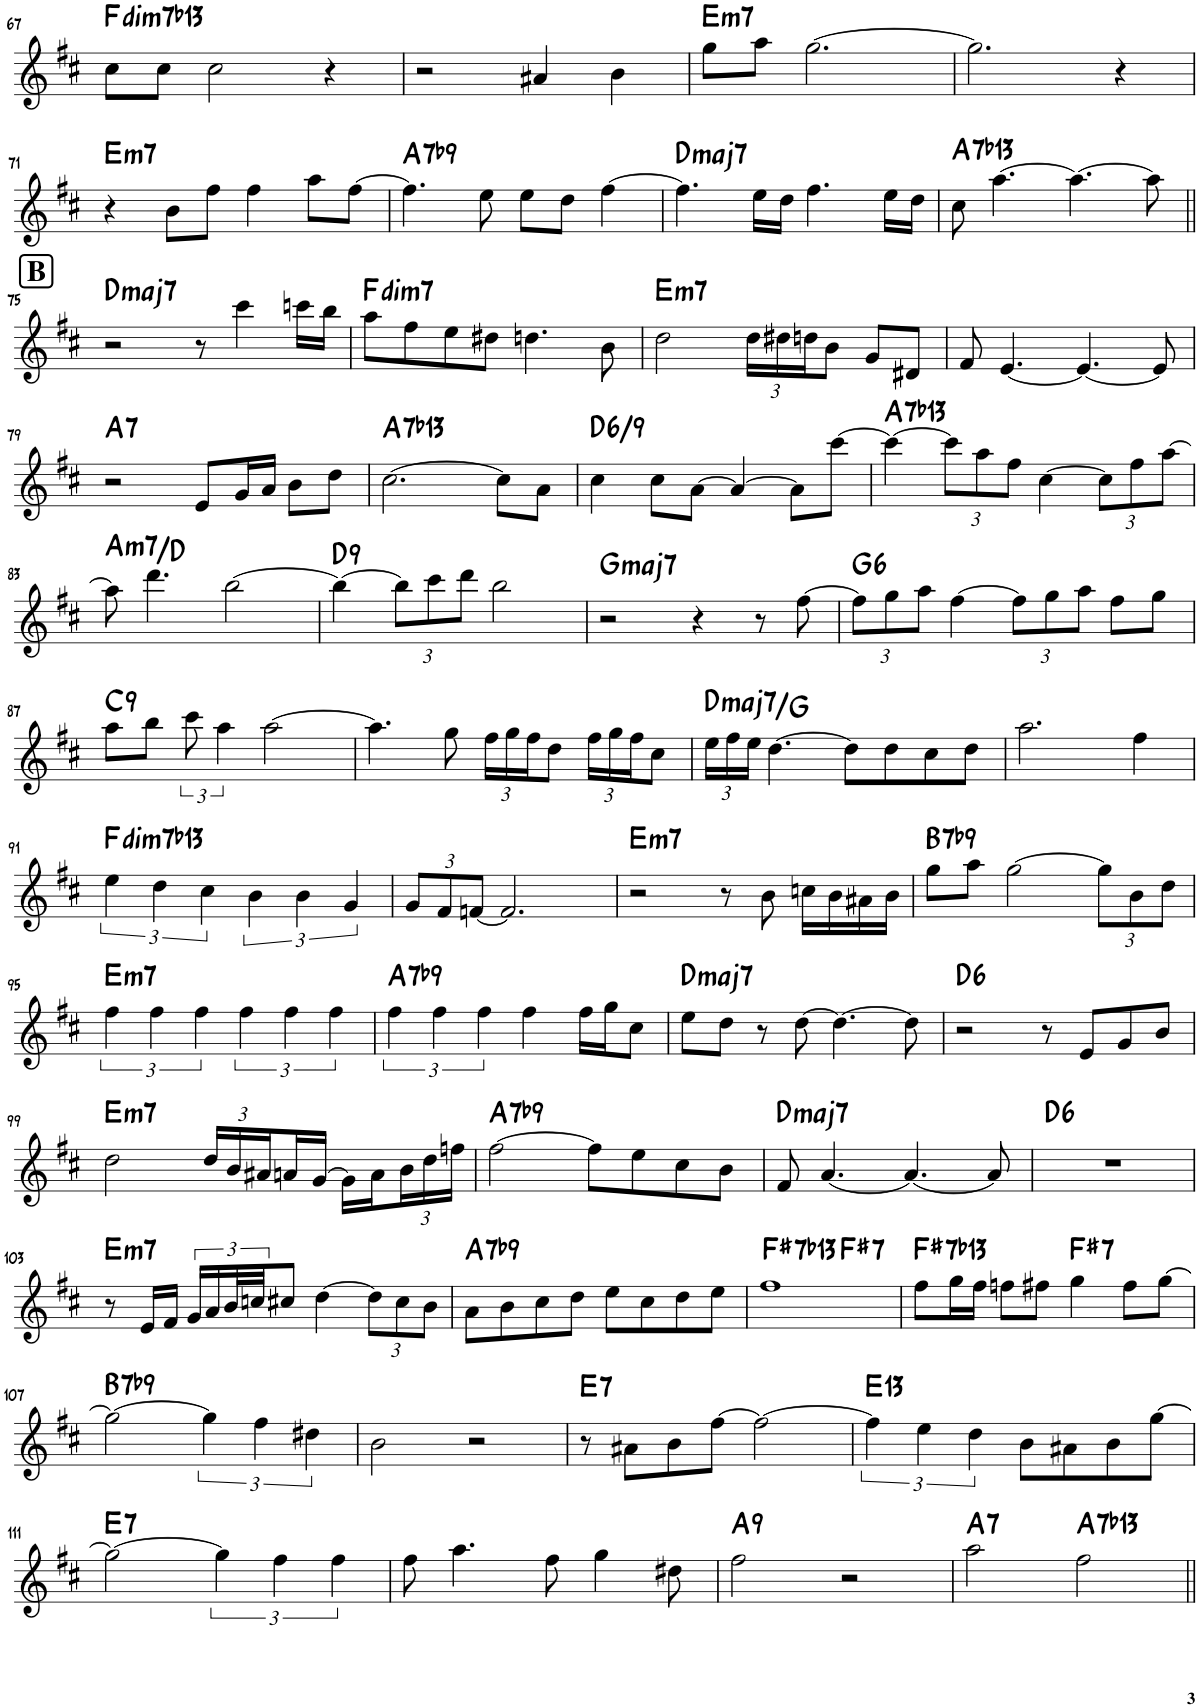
**kern	**harte
*part1	*part1
*staff1	*
*I"Piano	*
*I'Pno.	*
!!LO:PB:g=z
*clefG2	*
*k[f#c#]	*
*M4/4	*
=67	=67
!	!LO:H:kt=dim7
8cc#\L	F:dim7(b13)
8cc#\J	.
2cc#\	.
4r	.
=68	=68
2r	.
4a#X/	.
4b\	.
=69	=69
!	!LO:H:kt=m7
8gg\L	E:min7
8aa\J	.
[2.gg\	.
=70	=70
2.gg\]	.
4r	.
!!LO:LB:g=z
=71	=71
!	!LO:H:kt=m7
4r	E:min7
8b\L	.
8ff#\J	.
4ff#\	.
8aa\L	.
[8ff#\J	.
=72	=72
!	!LO:H:kt=7
4.ff#\]	A:7(b9)
8ee\	.
8ee\L	.
8dd\J	.
[4ff#\	.
=73	=73
!	!LO:H:kt=maj7
4.ff#\]	D:maj7
16ee\LL	.
16dd\JJ	.
4.ff#\	.
16ee\LL	.
16dd\JJ	.
=74	=74
!	!LO:H:kt=7
8cc#\	A:7(b13)
[4.aa\	.
4.aa\_	.
8aa\]	.
!!LO:LB:g=z
!!LO:REH:place=s1:a:B:cj:fs=14:t=B
=75||	=75||
!	!LO:H:kt=maj7
2r	D:maj7
8r	.
4ccc#\	.
16cccn\LL	.
16bb\JJ	.
=76	=76
!	!LO:H:kt=dim7
8aa\L	F:dim7
8ff#\	.
8ee\	.
8dd#X\J	.
4.ddn\	.
8b\	.
=77	=77
!	!LO:H:kt=m7
2dd\	E:min7
*Xbrackettup	*
24dd\LL	.
24dd#X\	.
24ddn\J	.
8b\J	.
8g/L	.
8d#X/J	.
=78	=78
8f#/	.
[4.e/	.
4.e/_	.
8e/]	.
!!LO:LB:g=z
=79	=79
!	!LO:H:kt=7
2r	A:7
8e/L	.
16g/L	.
16a/JJ	.
8b\L	.
8dd\J	.
=80	=80
!	!LO:H:kt=7
[2.cc#\	A:7(b13)
8cc#\L]	.
8a\J	.
=81	=81
!	!LO:H:kt=/6
4cc#\	D:maj6(9)
8cc#\L	.
[8a\J	.
4a/_	.
8a\L]	.
[8ccc#\J	.
=82	=82
!	!LO:H:kt=7
4ccc#\_	A:7(b13)
12ccc#\L]	.
12aa\	.
12ff#\J	.
[4cc#\	.
12cc#\L]	.
12ff#\	.
[12aa\J	.
!!LO:LB:g=z
=83	=83
!	!LO:H:kt=m7
8aa\]	A:min7/4
4.ddd\	.
[2bb\	.
=84	=84
!	!LO:H:kt=9
4bb\_	D:9
12bb\L]	.
12ccc#\	.
12ddd\J	.
2bb\	.
=85	=85
!	!LO:H:kt=maj7
2r	G:maj7
4r	.
8r	.
[8ff#\	.
=86	=86
!	!LO:H:kt=6
12ff#\L]	G:maj6
12gg\	.
12aa\J	.
[4ff#\	.
12ff#\L]	.
12gg\	.
12aa\J	.
8ff#\L	.
8gg\J	.
!!LO:LB:g=z
=87	=87
!	!LO:H:kt=9
8aa\L	C:9
8bb\J	.
*brackettup	*
12ccc#\	.
6aa\	.
[2aa\	.
=88	=88
4.aa\]	.
8gg\	.
*Xbrackettup	*
24ff#\LL	.
24gg\	.
24ff#\J	.
8dd\J	.
24ff#\LL	.
24gg\	.
24ff#\J	.
8cc#\J	.
=89	=89
!	!LO:H:kt=maj7
24ee\LL	D:maj7/4
24ff#\	.
24ee\JJ	.
[4.dd\	.
8dd\L]	.
8dd\	.
8cc#\	.
8dd\J	.
=90	=90
2.aa\	.
4ff#\	.
!!LO:LB:g=z
=91	=91
*brackettup	*
!	!LO:H:kt=dim7
6ee\	F:dim7(b13)
6dd\	.
6cc#\	.
6b\	.
6b\	.
6g/	.
=92	=92
*Xbrackettup	*
12g/L	.
12f#/	.
[12fn/J	.
2.f/]	.
=93	=93
!	!LO:H:kt=m7
2r	E:min7
8r	.
8b\	.
16ccn\LL	.
16b\	.
16a#X\	.
16b\JJ	.
=94	=94
!	!LO:H:kt=7
8gg\L	B:7(b9)
8aa\J	.
[2gg\	.
12gg\L]	.
12b\	.
12dd\J	.
!!LO:LB:g=z
=95	=95
*brackettup	*
!	!LO:H:kt=m7
6ff#\	E:min7
6ff#\	.
6ff#\	.
6ff#\	.
6ff#\	.
6ff#\	.
=96	=96
!	!LO:H:kt=7
6ff#\	A:7(b9)
6ff#\	.
6ff#\	.
4ff#\	.
16ff#\LL	.
16gg\J	.
8cc#\J	.
=97	=97
!	!LO:H:kt=maj7
8ee\L	D:maj7
8dd\J	.
8r	.
[8dd\	.
4.dd\_	.
8dd\]	.
=98	=98
!	!LO:H:kt=6
2r	D:maj6
8r	.
8e/L	.
8g/	.
8b/J	.
!!LO:LB:g=z
=99	=99
!	!LO:H:kt=m7
2dd\	E:min7
*Xbrackettup	*
24dd/LL	.
24b/	.
24a#X/	.
16an/	.
[16g/JJ	.
16g\LL]	.
16a\	.
24b\	.
24dd\	.
24ffn\JJ	.
=100	=100
!	!LO:H:kt=7
[2ff#\	A:7(b9)
8ff#\L]	.
8ee\	.
8cc#\	.
8b\J	.
=101	=101
!	!LO:H:kt=maj7
8f#/	D:maj7
[4.a/	.
4.a/_	.
8a/]	.
=102	=102
!	!LO:H:kt=6
1r	D:maj6
!!LO:LB:g=z
=103	=103
!	!LO:H:kt=m7
8r	E:min7
16e/LL	.
16f#/JJ	.
*brackettup	*
24g/LL	.
24a/	.
48b/L	.
48ccn/JJ	.
8cc#X/J	.
[4dd\	.
*Xbrackettup	*
12dd\L]	.
12cc#\	.
12b\J	.
=104	=104
!	!LO:H:kt=7
8a\L	A:7(b9)
8b\	.
8cc#\	.
8dd\J	.
8ee\L	.
8cc#\	.
8dd\	.
8ee\J	.
=105	=105
!	!LO:H:kt=7
*^	*
1ff#	2ryy	F#:7(b13)
!	!	!LO:H:kt=7
.	2ryy	F#:7
=106	=106	=106
!	!	!LO:H:kt=7
*v	*v	*
8ff#\L	F#:7(b13)
16gg\L	.
16ff#\JJ	.
8ffn\L	.
8ff#X\J	.
!	!LO:H:kt=7
4gg\	F#:7
8ff#\L	.
[8gg\J	.
!!LO:LB:g=z
=107	=107
!	!LO:H:kt=7
2gg\_	B:7(b9)
*brackettup	*
6gg\]	.
6ff#\	.
6dd#X\	.
=108	=108
2b\	.
2r	.
=109	=109
!	!LO:H:kt=7
8r	E:7
8a#X\L	.
8b\	.
[8ff#\J	.
2ff#\_	.
=110	=110
!	!LO:H:kt=13
6ff#\]	E:9(11,13)
6ee\	.
6dd\	.
8b\L	.
8a#X\	.
8b\	.
[8gg\J	.
!!LO:LB:g=z
=111	=111
!	!LO:H:kt=7
2gg\_	E:7
6gg\]	.
6ff#\	.
6ff#\	.
=112	=112
8ff#\	.
4.aa\	.
8ff#\	.
4gg\	.
8dd#X\	.
=113	=113
!	!LO:H:kt=9
2ff#\	A:9
2r	.
=114	=114
!	!LO:H:kt=7
2aa\	A:7
!	!LO:H:kt=7
2ff#\	A:7(b13)
=||	=||
*-	*-
